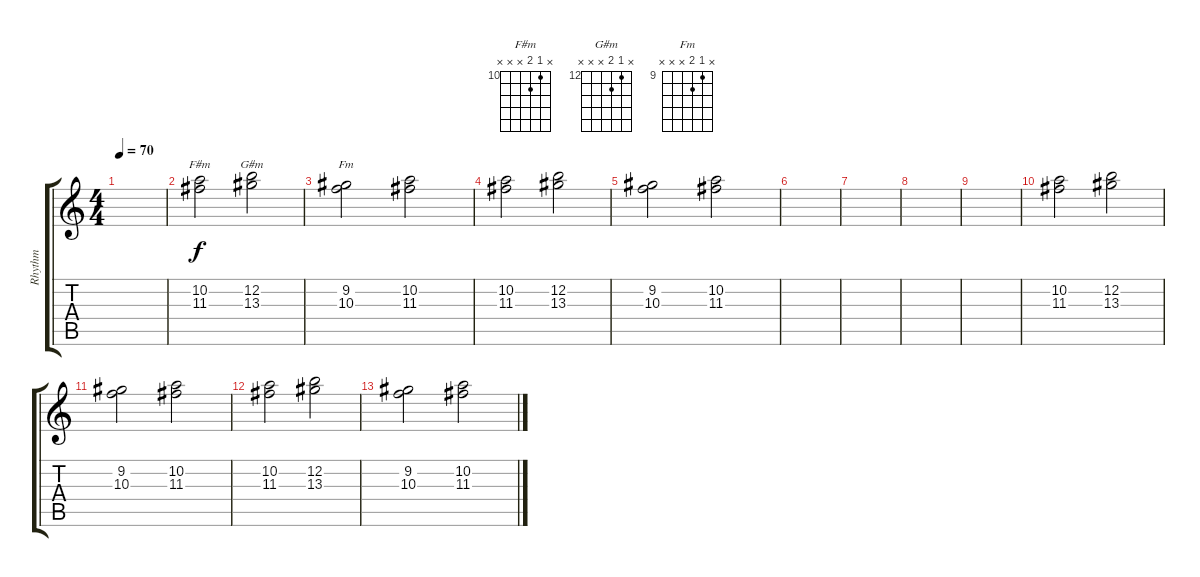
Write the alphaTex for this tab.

\track ("Rhythm" "Rhythm") {instrument distortionguitar}
\staff {score tabs}
\tuning (E4 B3 G3 D3 A2 E2) {hide}
\chord ("F#m" x 10 11 x x x) {firstfret 10}
\chord ("G#m" x 12 13 x x x) {firstfret 12}
\chord ("Fm" x 9 10 x x x) {firstfret 9}
\ts (4 4)
\tempo 70
\clef g2
\ks c
|
(10.2 11.3).2{ch "F#m"} (12.2 13.3).2{ch "G#m"} |
(9.2 10.3).2{ch "Fm"} (10.2 11.3).2 |
(10.2 11.3).2 (12.2 13.3).2 |
(9.2 10.3).2 (10.2 11.3).2 |
|
|
|
|
(10.2 11.3).2 (12.2 13.3).2 |
(9.2 10.3).2 (10.2 11.3).2 |
(10.2 11.3).2 (12.2 13.3).2 |
(9.2 10.3).2 (10.2 11.3).2
